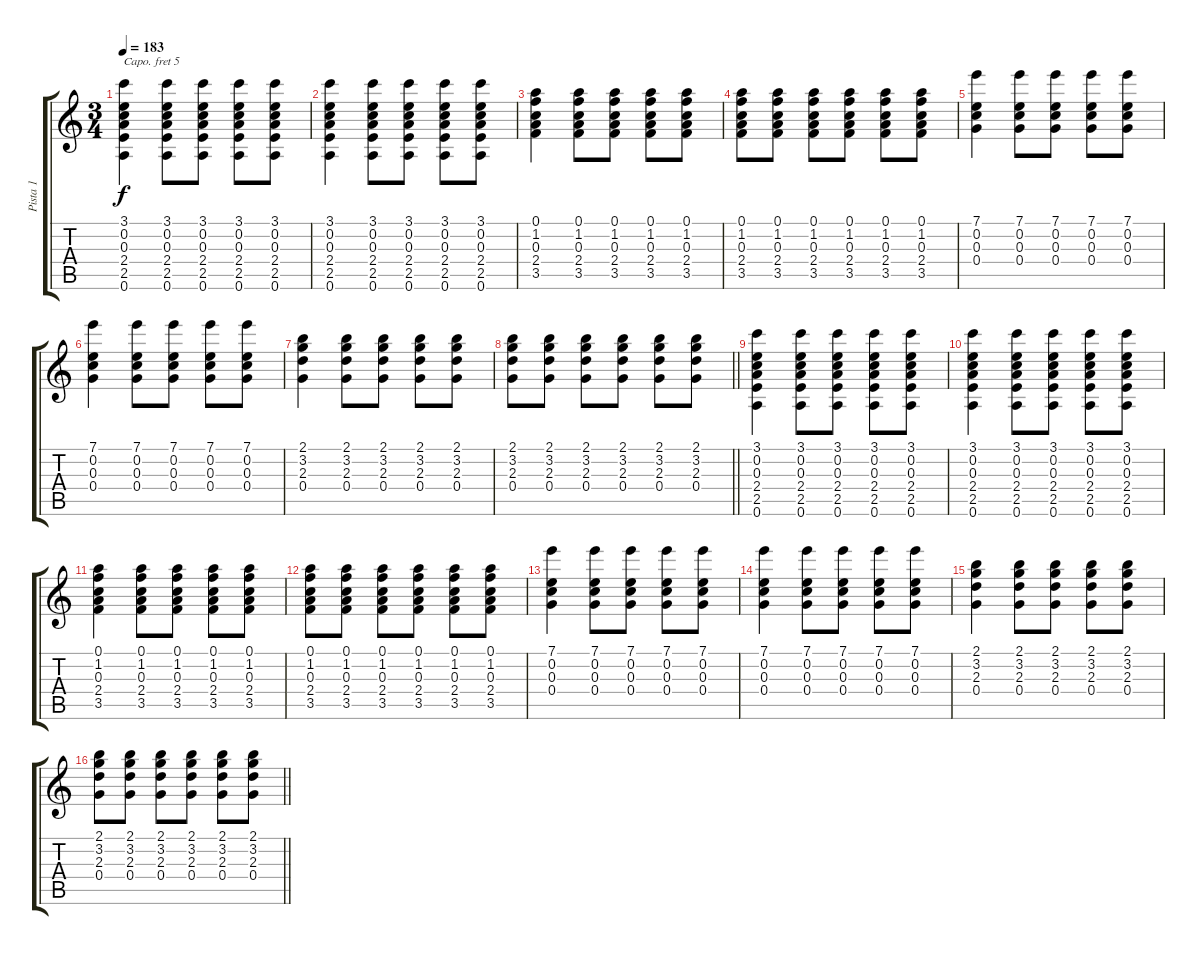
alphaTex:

\track ("Pista 1" "Pista 1") {instrument acousticguitarsteel}
\staff {score tabs}
\capo 5
\tuning (E4 B3 G3 D3 A2 E2) {hide}
\ts (3 4)
\tempo 183
\clef g2
\ks c
(3.1 0.2 0.3 2.4 2.5 0.6).4{dy f} (3.1 0.2 0.3 2.4 2.5 0.6).8 (3.1 0.2 0.3 2.4 2.5 0.6).8 (3.1 0.2 0.3 2.4 2.5 0.6).8 (3.1 0.2 0.3 2.4 2.5 0.6).8 |
(3.1 0.2 0.3 2.4 2.5 0.6).4 (3.1 0.2 0.3 2.4 2.5 0.6).8 (3.1 0.2 0.3 2.4 2.5 0.6).8 (3.1 0.2 0.3 2.4 2.5 0.6).8 (3.1 0.2 0.3 2.4 2.5 0.6).8 |
(0.1 1.2 0.3 2.4 3.5).4 (0.1 1.2 0.3 2.4 3.5).8 (0.1 1.2 0.3 2.4 3.5).8 (0.1 1.2 0.3 2.4 3.5).8 (0.1 1.2 0.3 2.4 3.5).8 |
(0.1 1.2 0.3 2.4 3.5).8 (0.1 1.2 0.3 2.4 3.5).8 (0.1 1.2 0.3 2.4 3.5).8 (0.1 1.2 0.3 2.4 3.5).8 (0.1 1.2 0.3 2.4 3.5).8 (0.1 1.2 0.3 2.4 3.5).8 |
(7.1 0.2 0.3 0.4).4 (7.1 0.2 0.3 0.4).8 (7.1 0.2 0.3 0.4).8 (7.1 0.2 0.3 0.4).8 (7.1 0.2 0.3 0.4).8 |
(7.1 0.2 0.3 0.4).4 (7.1 0.2 0.3 0.4).8 (7.1 0.2 0.3 0.4).8 (7.1 0.2 0.3 0.4).8 (7.1 0.2 0.3 0.4).8 |
(2.1 3.2 2.3 0.4).4 (2.1 3.2 2.3 0.4).8 (2.1 3.2 2.3 0.4).8 (2.1 3.2 2.3 0.4).8 (2.1 3.2 2.3 0.4).8 |
\barLineRight lightlight
(2.1 3.2 2.3 0.4).8 (2.1 3.2 2.3 0.4).8 (2.1 3.2 2.3 0.4).8 (2.1 3.2 2.3 0.4).8 (2.1 3.2 2.3 0.4).8 (2.1 3.2 2.3 0.4).8 |
(3.1 0.2 0.3 2.4 2.5 0.6).4 (3.1 0.2 0.3 2.4 2.5 0.6).8 (3.1 0.2 0.3 2.4 2.5 0.6).8 (3.1 0.2 0.3 2.4 2.5 0.6).8 (3.1 0.2 0.3 2.4 2.5 0.6).8 |
(3.1 0.2 0.3 2.4 2.5 0.6).4 (3.1 0.2 0.3 2.4 2.5 0.6).8 (3.1 0.2 0.3 2.4 2.5 0.6).8 (3.1 0.2 0.3 2.4 2.5 0.6).8 (3.1 0.2 0.3 2.4 2.5 0.6).8 |
(0.1 1.2 0.3 2.4 3.5).4 (0.1 1.2 0.3 2.4 3.5).8 (0.1 1.2 0.3 2.4 3.5).8 (0.1 1.2 0.3 2.4 3.5).8 (0.1 1.2 0.3 2.4 3.5).8 |
(0.1 1.2 0.3 2.4 3.5).8 (0.1 1.2 0.3 2.4 3.5).8 (0.1 1.2 0.3 2.4 3.5).8 (0.1 1.2 0.3 2.4 3.5).8 (0.1 1.2 0.3 2.4 3.5).8 (0.1 1.2 0.3 2.4 3.5).8 |
(7.1 0.2 0.3 0.4).4 (7.1 0.2 0.3 0.4).8 (7.1 0.2 0.3 0.4).8 (7.1 0.2 0.3 0.4).8 (7.1 0.2 0.3 0.4).8 |
(7.1 0.2 0.3 0.4).4 (7.1 0.2 0.3 0.4).8 (7.1 0.2 0.3 0.4).8 (7.1 0.2 0.3 0.4).8 (7.1 0.2 0.3 0.4).8 |
(2.1 3.2 2.3 0.4).4 (2.1 3.2 2.3 0.4).8 (2.1 3.2 2.3 0.4).8 (2.1 3.2 2.3 0.4).8 (2.1 3.2 2.3 0.4).8 |
\barLineRight lightlight
(2.1 3.2 2.3 0.4).8 (2.1 3.2 2.3 0.4).8 (2.1 3.2 2.3 0.4).8 (2.1 3.2 2.3 0.4).8 (2.1 3.2 2.3 0.4).8 (2.1 3.2 2.3 0.4).8
